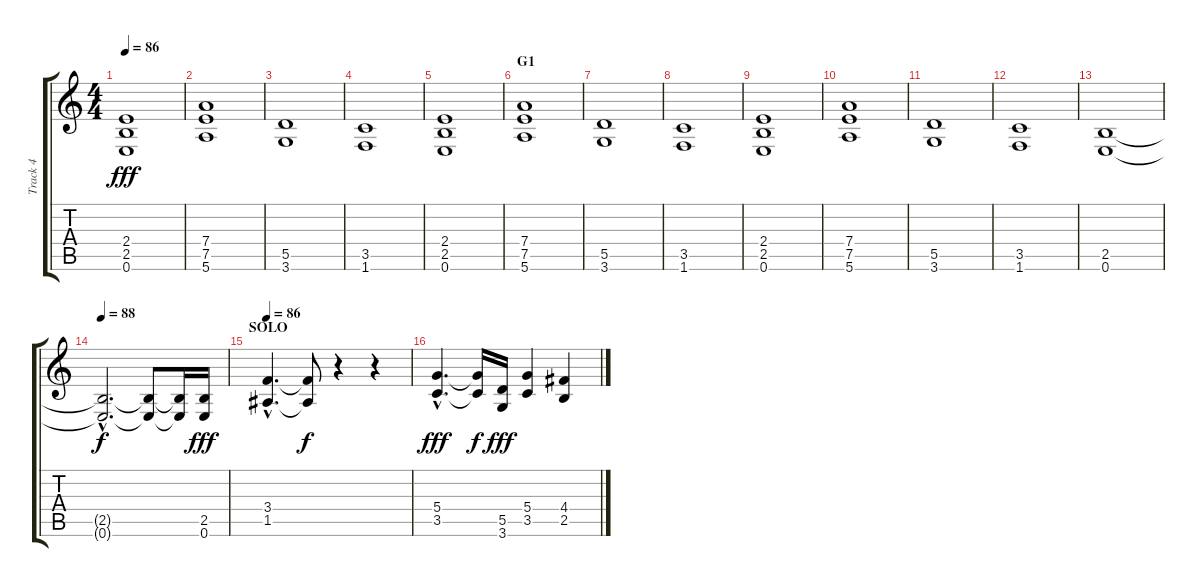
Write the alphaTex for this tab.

\track ("Track 4" "Track 4") {instrument distortionguitar}
\staff {score tabs}
\tuning (E4 B3 G3 D3 A2 E2) {hide}
\ts (4 4)
\tempo 86
\clef g2
\ks c
(2.4 2.5 0.6).1{dy fff} |
(7.4 7.5 5.6).1 |
(5.5 3.6).1 |
(3.5 1.6).1 |
(2.4 2.5 0.6).1 |
\section ("" "G1")
(7.4 7.5 5.6).1 |
(5.5 3.6).1 |
(3.5 1.6).1 |
(2.4 2.5 0.6).1 |
(7.4 7.5 5.6).1 |
(5.5 3.6).1 |
(3.5 1.6).1 |
(2.5 0.6).1 |
\tempo 88
(2.5{hac t} 0.6{hac t}).2{d dy f} (2.5{t} 0.6{t}).8 (2.5{t} 0.6{t}).16 (2.5 0.6).16{dy fff} |
\section ("" "SOLO")
\tempo 86
(3.4{hac} 1.5{hac}).4{d} (3.4{t} 1.5{t}).8{dy f} r.4 r.4 |
(5.4{hac} 3.5{hac}).4{d dy fff} (5.4{t} 3.5{t}).16{dy f} (5.5 3.6).16{dy fff} (5.4 3.5).4 (4.4 2.5).4
